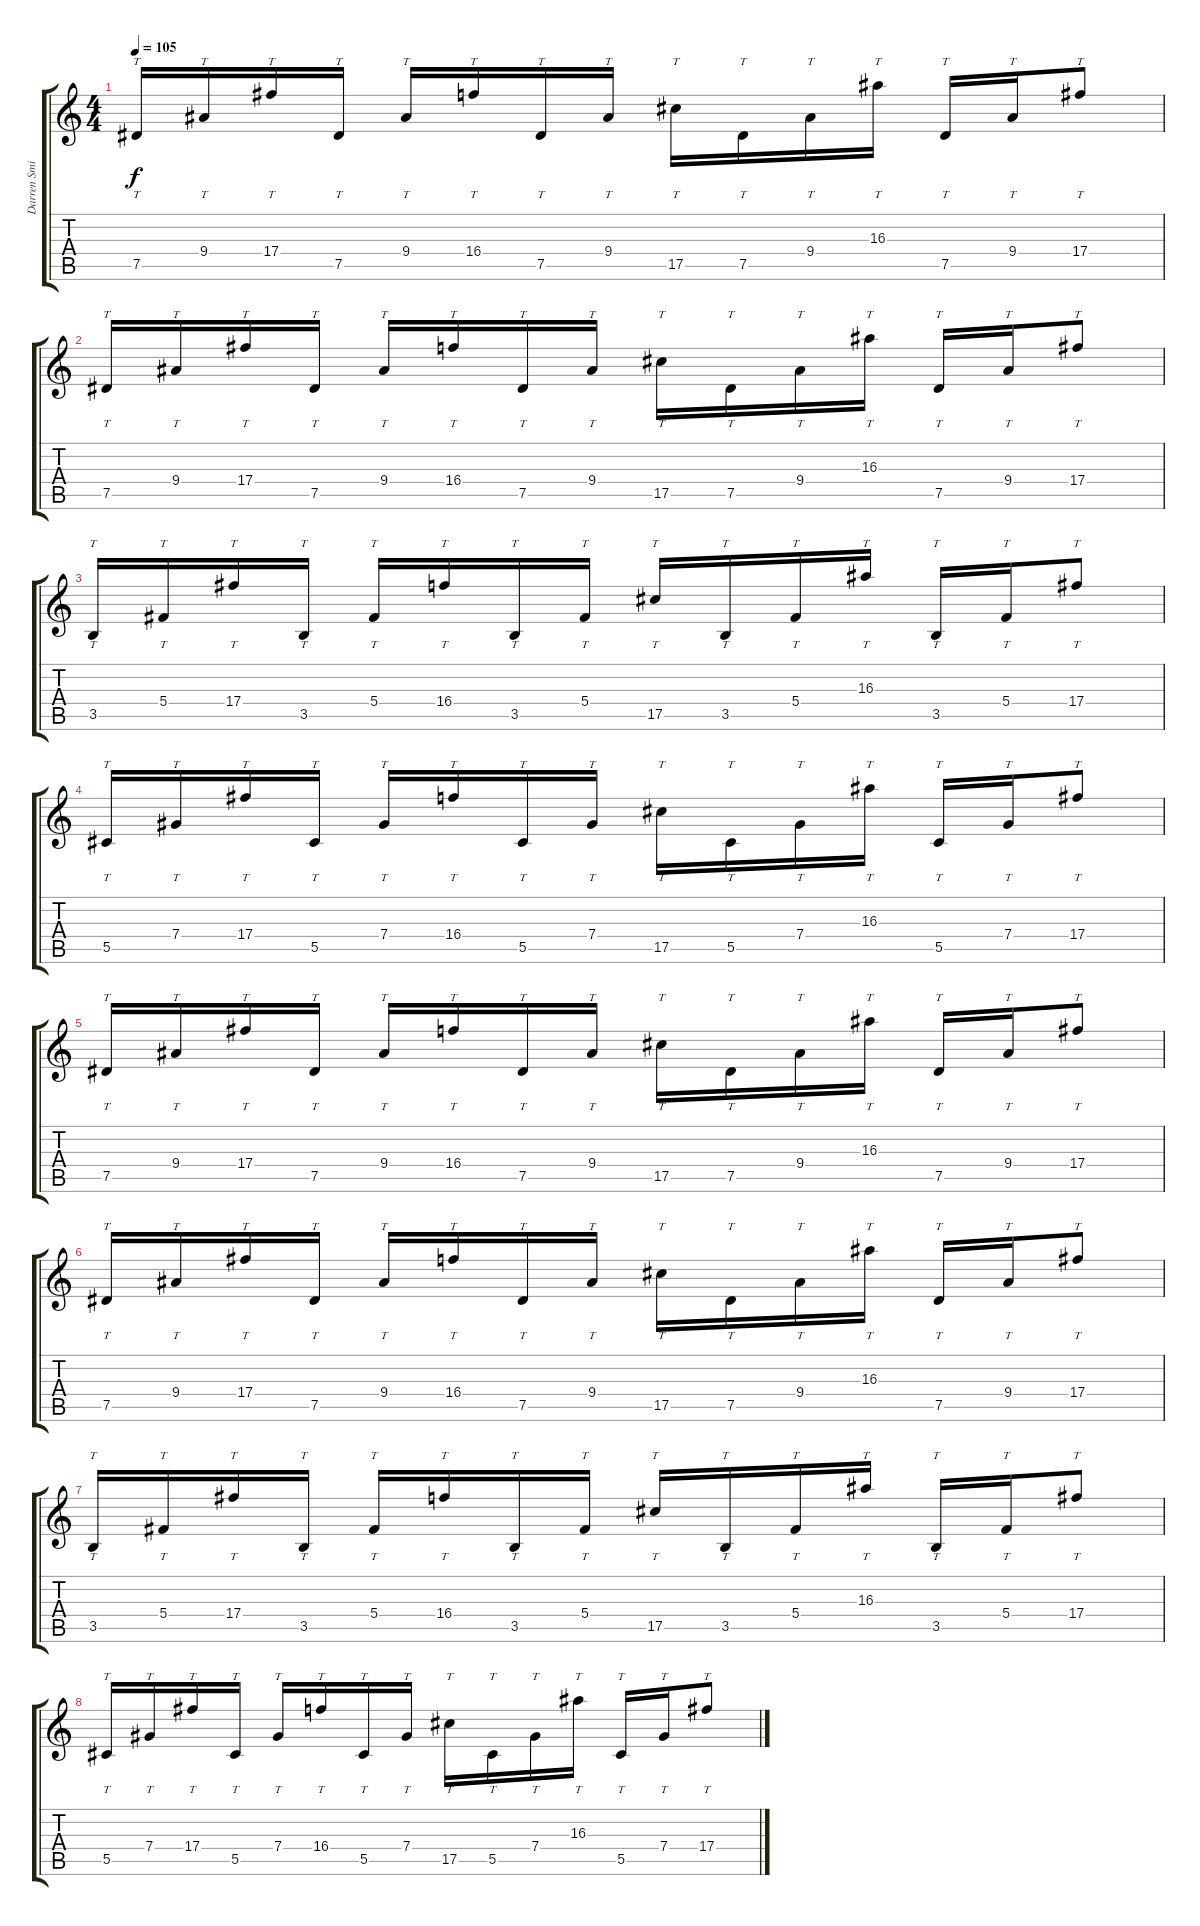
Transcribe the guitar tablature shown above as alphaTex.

\track ("Darren Smith" "Darren Smi") {instrument overdrivenguitar}
\staff {score tabs}
\tuning (Eb4 Bb3 Gb3 Db3 Ab2 Db2) {hide}
\ts (4 4)
\tempo 105
\clef g2
\ks c
7.5.16{tt dy f instrument overdrivenguitar} 9.4.16{tt} 17.4.16{tt} 7.5.16{tt} 9.4.16{tt} 16.4.16{tt} 7.5.16{tt} 9.4.16{tt} 17.5.16{tt} 7.5.16{tt} 9.4.16{tt} 16.3.16{tt} 7.5.16{tt} 9.4.16{tt} 17.4.8{tt} |
7.5.16{tt} 9.4.16{tt} 17.4.16{tt} 7.5.16{tt} 9.4.16{tt} 16.4.16{tt} 7.5.16{tt} 9.4.16{tt} 17.5.16{tt} 7.5.16{tt} 9.4.16{tt} 16.3.16{tt} 7.5.16{tt} 9.4.16{tt} 17.4.8{tt} |
3.5.16{tt} 5.4.16{tt} 17.4.16{tt} 3.5.16{tt} 5.4.16{tt} 16.4.16{tt} 3.5.16{tt} 5.4.16{tt} 17.5.16{tt} 3.5.16{tt} 5.4.16{tt} 16.3.16{tt} 3.5.16{tt} 5.4.16{tt} 17.4.8{tt} |
5.5.16{tt} 7.4.16{tt} 17.4.16{tt} 5.5.16{tt} 7.4.16{tt} 16.4.16{tt} 5.5.16{tt} 7.4.16{tt} 17.5.16{tt} 5.5.16{tt} 7.4.16{tt} 16.3.16{tt} 5.5.16{tt} 7.4.16{tt} 17.4.8{tt} |
7.5.16{tt} 9.4.16{tt} 17.4.16{tt} 7.5.16{tt} 9.4.16{tt} 16.4.16{tt} 7.5.16{tt} 9.4.16{tt} 17.5.16{tt} 7.5.16{tt} 9.4.16{tt} 16.3.16{tt} 7.5.16{tt} 9.4.16{tt} 17.4.8{tt} |
7.5.16{tt} 9.4.16{tt} 17.4.16{tt} 7.5.16{tt} 9.4.16{tt} 16.4.16{tt} 7.5.16{tt} 9.4.16{tt} 17.5.16{tt} 7.5.16{tt} 9.4.16{tt} 16.3.16{tt} 7.5.16{tt} 9.4.16{tt} 17.4.8{tt} |
3.5.16{tt} 5.4.16{tt} 17.4.16{tt} 3.5.16{tt} 5.4.16{tt} 16.4.16{tt} 3.5.16{tt} 5.4.16{tt} 17.5.16{tt} 3.5.16{tt} 5.4.16{tt} 16.3.16{tt} 3.5.16{tt} 5.4.16{tt} 17.4.8{tt} |
5.5.16{tt} 7.4.16{tt} 17.4.16{tt} 5.5.16{tt} 7.4.16{tt} 16.4.16{tt} 5.5.16{tt} 7.4.16{tt} 17.5.16{tt} 5.5.16{tt} 7.4.16{tt} 16.3.16{tt} 5.5.16{tt} 7.4.16{tt} 17.4.8{tt}
